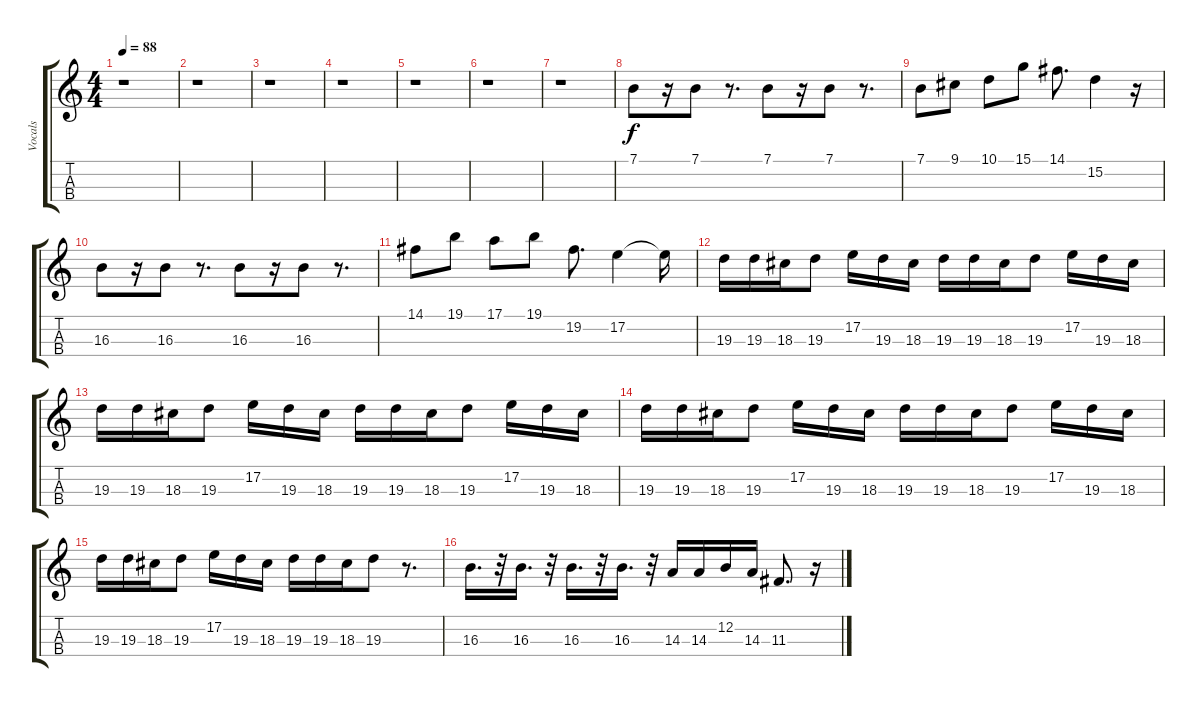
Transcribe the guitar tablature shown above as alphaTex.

\track ("Vocals" "Vocals") {instrument flute}
\staff {score tabs}
\tuning (E4 B3 G3 D3) {hide}
\ts (4 4)
\tempo 88
\clef g2
\ks c
r.1{dy f} |
r.1 |
r.1 |
r.1 |
r.1 |
r.1 |
r.1 |
7.1.8 r.16 7.1.8 r.8{d} 7.1.8 r.16 7.1.8 r.8{d} |
7.1.8 9.1.8 10.1.8 15.1.8 14.1.8{d} 15.2.4 r.16 |
16.3.8 r.16 16.3.8 r.8{d} 16.3.8 r.16 16.3.8 r.8{d} |
14.1.8 19.1.8 17.1.8 19.1.8 19.2.8{d} 17.2.4 17.2{t}.16 |
19.3.16 19.3.16 18.3.16 19.3.8 17.2.16 19.3.16 18.3.16 19.3.16 19.3.16 18.3.16 19.3.8 17.2.16 19.3.16 18.3.16 |
19.3.16 19.3.16 18.3.16 19.3.8 17.2.16 19.3.16 18.3.16 19.3.16 19.3.16 18.3.16 19.3.8 17.2.16 19.3.16 18.3.16 |
19.3.16 19.3.16 18.3.16 19.3.8 17.2.16 19.3.16 18.3.16 19.3.16 19.3.16 18.3.16 19.3.8 17.2.16 19.3.16 18.3.16 |
19.3.16 19.3.16 18.3.16 19.3.8 17.2.16 19.3.16 18.3.16 19.3.16 19.3.16 18.3.16 19.3.8 r.8{d} |
16.3.16{d} r.32 16.3.16{d} r.32 16.3.16{d} r.32 16.3.16{d} r.32 14.3.16 14.3.16 12.2.16 14.3.16 11.3.8{d} r.16
